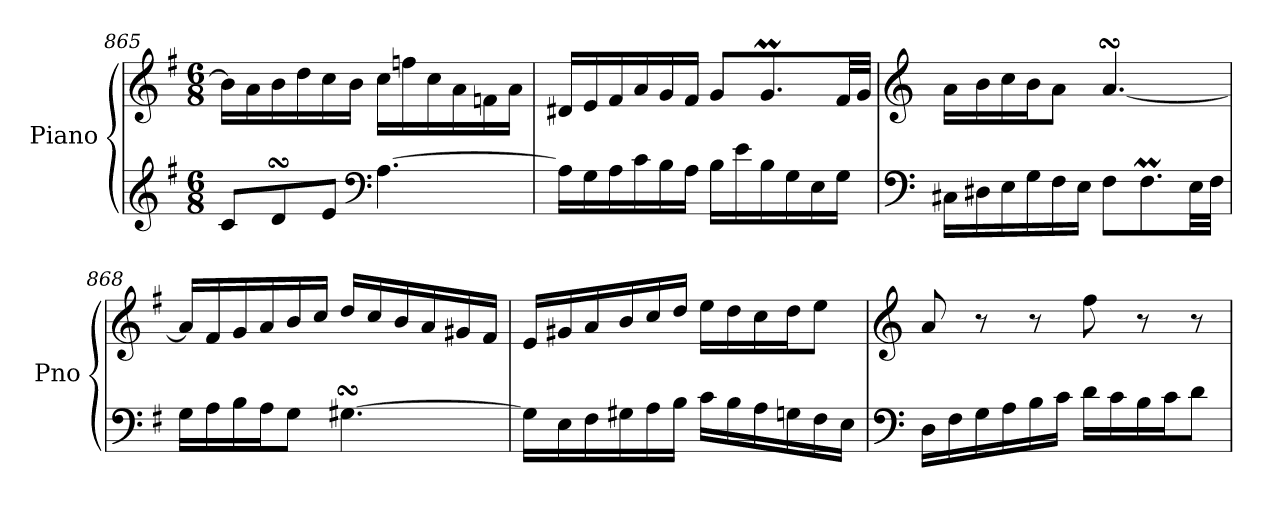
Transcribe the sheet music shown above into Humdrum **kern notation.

**kern	**kern
*part1	*part1
*staff2	*staff1
*I"Piano	*
*I'Pno	*
*clefG2	*clefG2
*k[f#]	*k[f#]
*M6/8	*M6/8
=865	=865
8c/L	16b\LL]
.	16a\
8dsSSS/	16b\
.	16dd\
8e/J	16cc\
.	16b\JJ
*clefF4	*
[4.A\	16cc\LL
.	16ffn\
.	16cc\
.	16a\
.	16fn\
.	16a\JJ
=866	=866
16A\LL]	16d#X/LL
16G\	16e/
16A\	16f#/
16c\	16a/
16B\	16g/
16A\JJ	16f#/JJ
16B\LL	8g/L
16e\	.
16B\	8.gM/
16G\	.
16E\	.
16G\JJ	32f#/LL
.	32g/JJJ
!!LO:LB:g=z
=867	=867
*clefF4	*clefG2
16C#X\LL	16a\LL
16D#X\	16b\
16E\	16cc\
16G\	16b\J
16F#\	8a\J
16E\JJ	.
8F#\L	[4.asSSS/
8.F#m\	.
32E\LL	.
32F#\JJJ	.
=868	=868
16G\LL	16a/LL]
16A\	16f#/
16B\	16g/
16A\J	16a/
8G\J	16b/
.	16cc/JJ
[4.G#XsSsS\	16dd/LL
.	16cc/
.	16b/
.	16a/
.	16g#X/
.	16f#/JJ
=869	=869
16G#\LL]	16e/LL
16E\	16g#X/
16F#\	16a/
16G#X\	16b/
16A\	16cc/
16B\JJ	16dd/JJ
16c\LL	16ee\LL
16B\	16dd\
16A\	16cc\
16Gn\	16dd\J
16F#\	8ee\J
16E\JJ	.
!!LO:LB:g=z
=870	=870
*clefF4	*clefG2
16D\LL	8a/
16F#\	.
16G\	8r
16A\	.
16B\	8r
16c\JJ	.
16d\LL	8ff#\
16c\	.
16B\	8r
16c\J	.
8d\J	8r
=	=
*-	*-
